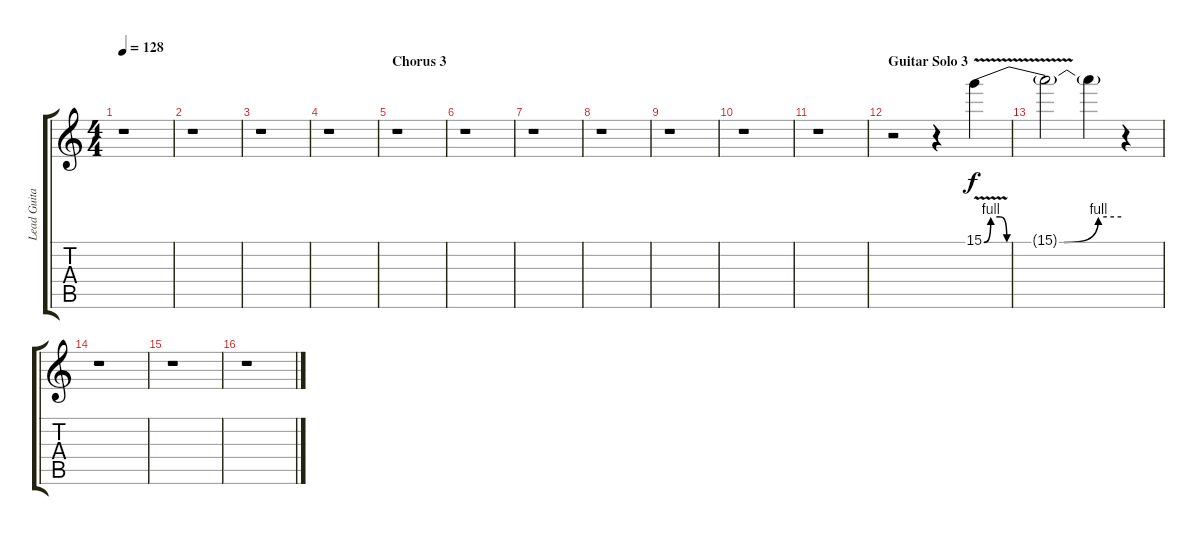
\track ("Lead Guitar 2" "Lead Guita") {instrument distortionguitar}
\staff {score tabs}
\tuning (E4 B3 G3 D3 A2 E2) {hide}
\ts (4 4)
\tempo 128
\clef g2
\ks c
r.1{dy f} |
r.1 |
r.1 |
r.1 |
\section ("" "Chorus 3")
r.1 |
r.1 |
r.1 |
r.1 |
r.1 |
r.1 |
r.1 |
\section ("" "Guitar Solo 3")
r.2 r.4 15.1{be (custom 0 0 3 4 7 4 10 0 35 0 50 4 60 4) v}.4 |
15.1{t}.2 15.1{t}.4 r.4 |
r.1 |
r.1 |
r.1
